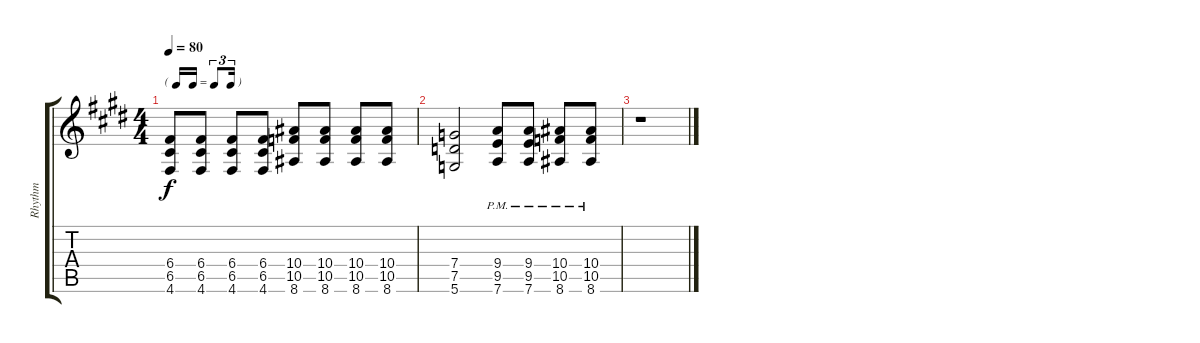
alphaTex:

\track ("Rhythm" "Rhythm") {instrument overdrivenguitar}
\staff {score tabs}
\tuning (D4 A3 F3 C3 G2 D2) {hide}
\ts (4 4)
\tf triplet16th
\tempo 80
\clef g2
\ks e
(6.4 6.5 4.6).8{dy f} (6.4 6.5 4.6).8 (6.4 6.5 4.6).8 (6.4 6.5 4.6).8 (10.4 10.5 8.6).8 (10.4 10.5 8.6).8 (10.4 10.5 8.6).8 (10.4 10.5 8.6).8 |
(7.4 7.5 5.6).2 (9.4{pm} 9.5{pm} 7.6{pm}).8 (9.4{pm} 9.5{pm} 7.6{pm}).8 (10.4{pm} 10.5{pm} 8.6{pm}).8 (10.4{pm} 10.5{pm} 8.6{pm}).8 |
r.1
